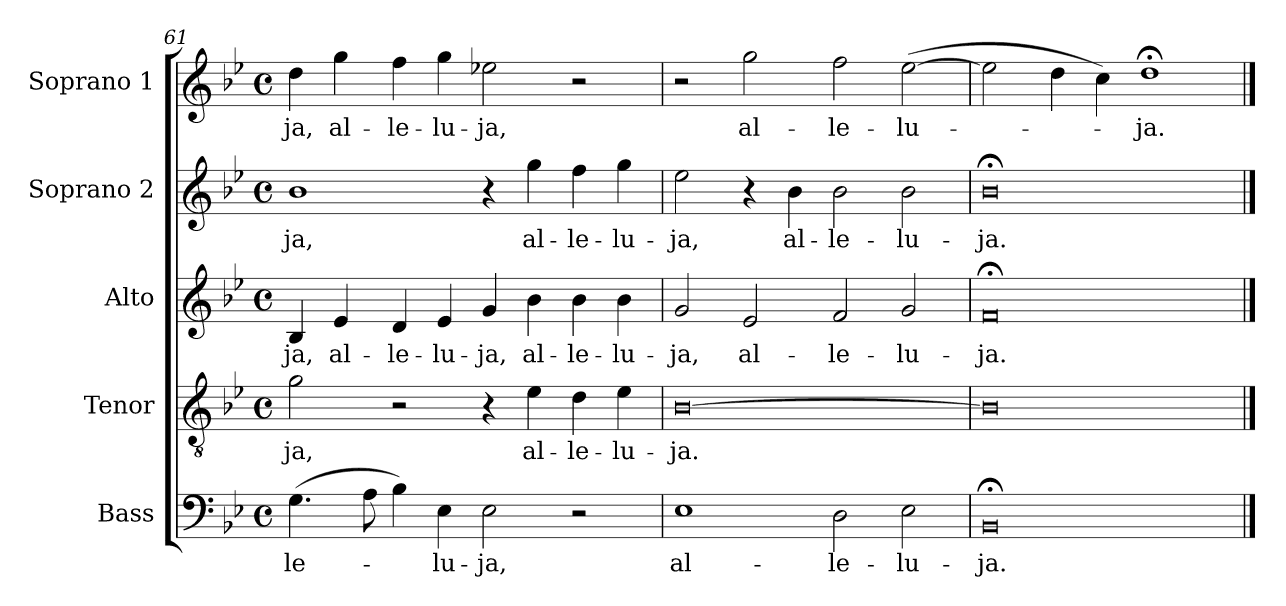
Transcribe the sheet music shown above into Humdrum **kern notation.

**kern	**text	**kern	**text	**kern	**text	**kern	**text	**kern	**text
*part5	*part5	*part4	*part4	*part3	*part3	*part2	*part2	*part1	*part1
*staff5	*staff5	*staff4	*staff4	*staff3	*staff3	*staff2	*staff2	*staff1	*staff1
*I"Bass	*	*I"Tenor	*	*I"Alto	*	*I"Soprano 2	*	*I"Soprano 1	*
*clefF4	*	*clefGv2	*	*clefG2	*	*clefG2	*	*clefG2	*
*k[b-e-]	*	*k[b-e-]	*	*k[b-e-]	*	*k[b-e-]	*	*k[b-e-]	*
*B-:	*	*B-:	*	*B-:	*	*B-:	*	*B-:	*
*M4/4	*	*M4/4	*	*M4/4	*	*M4/4	*	*M4/4	*
*met(c)	*	*met(c)	*	*met(c)	*	*met(c)	*	*met(c)	*
=61	=61	=61	=61	=61	=61	=61	=61	=61	=61
(4.G\	-le-	2g\	-ja,	4B-/	ja,	1b-	-ja,	4dd\	-ja,
.	.	.	.	4e-/	al-	.	.	4gg\	al-
8A\	.	.	.	.	.	.	.	.	.
4B-\)	.	2r	.	4d/	-le-	.	.	4ff\	-le-
4E-\	-lu-	.	.	4e-/	-lu-	.	.	4gg\	-lu-
2E-\	-ja,	4r	.	4g/	-ja,	4r	.	2ee-X\	-ja,
.	.	4e-\	al-	4b-\	al-	4gg\	al-	.	.
2r	.	4d\	-le-	4b-\	-le-	4ff\	-le-	2r	.
.	.	4e-\	-lu-	4b-\	-lu-	4gg\	-lu-	.	.
=62	=62	=62	=62	=62	=62	=62	=62	=62	=62
1E-	al-	[0B-	-ja.	2g/	-ja,	2ee-\	-ja,	2r	.
.	.	.	.	2e-/	al-	4r	.	2gg\	al-
.	.	.	.	.	.	4b-\	al-	.	.
2D\	-le-	.	.	2f/	-le-	2b-\	-le-	2ff\	-le-
2E-\	-lu-	.	.	2g/	-lu-	2b-\	-lu-	([2ee-\	-lu-
=63	=63	=63	=63	=63	=63	=63	=63	=63	=63
0BB-;<	-ja.	0B-]	.	0f;<	-ja.	0b-;<	-ja.	2ee-\]	.
.	.	.	.	.	.	.	.	4dd\	.
.	.	.	.	.	.	.	.	4cc\)	.
.	.	.	.	.	.	.	.	1dd;<	-ja.
==	==	==	==	==	==	==	==	==	==
*-	*-	*-	*-	*-	*-	*-	*-	*-	*-
